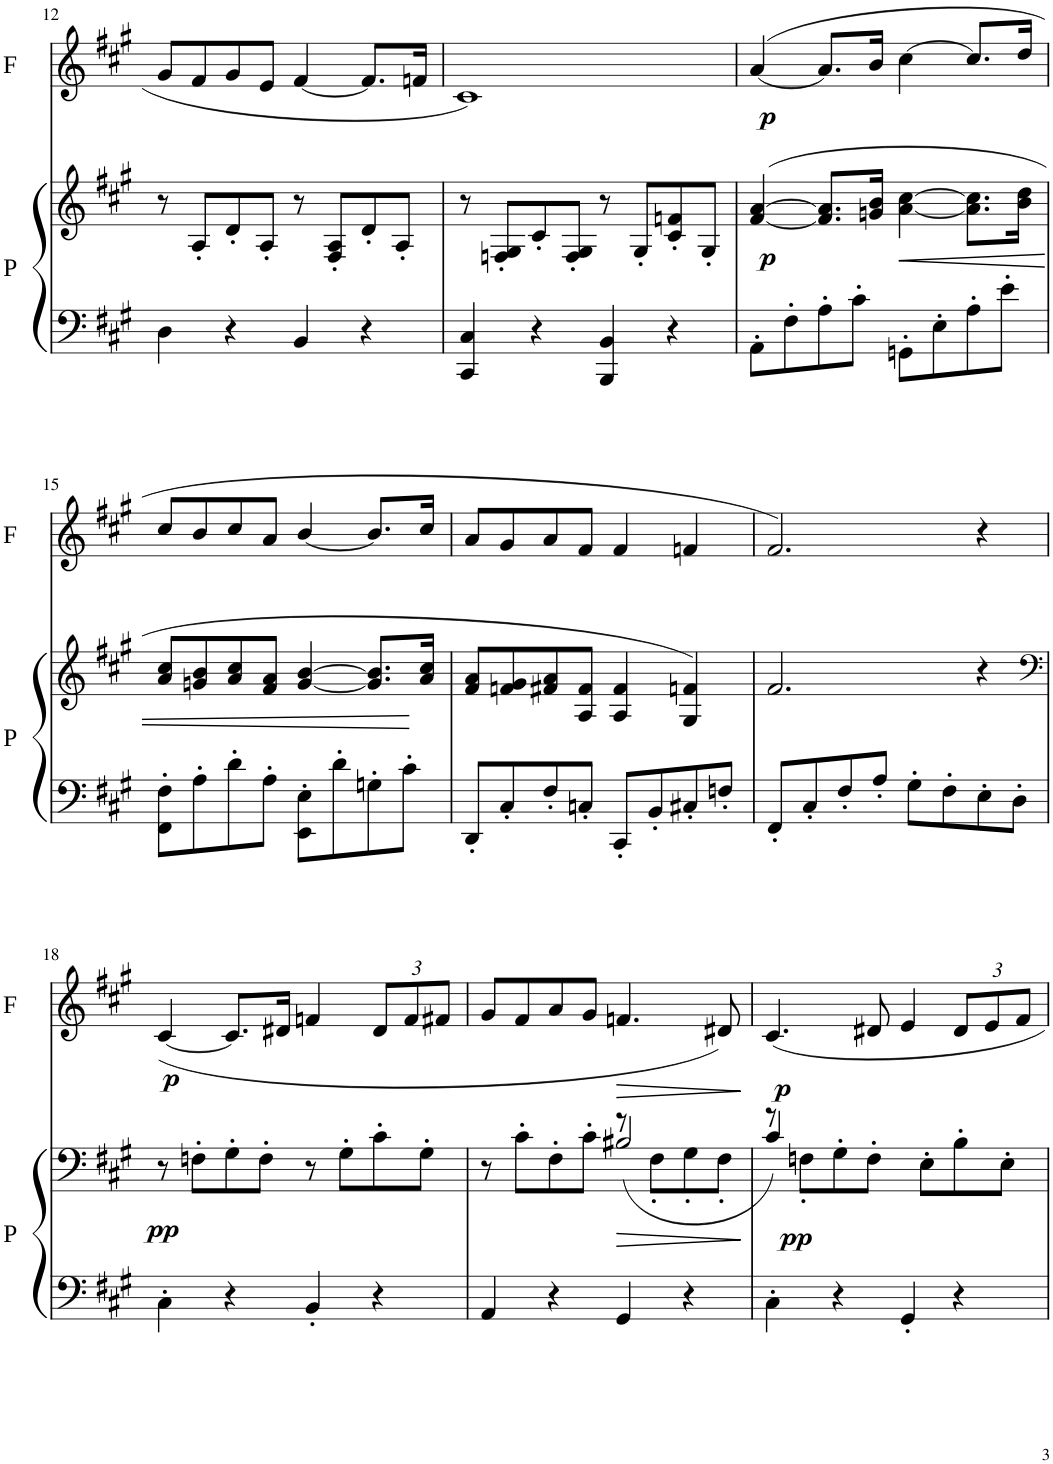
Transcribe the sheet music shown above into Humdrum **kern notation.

**kern	**kern	**dynam	**kern	**dynam
*part2	*part2	*part2	*part1	*part1
*staff3	*staff2	*staff2/3	*staff1	*staff1
*I"Piano	*	*	*I"Flute	*
*I'P	*	*	*I'F	*
!!LO:PB:g=z
*clefF4	*clefG2	*	*clefG2	*
*k[f#c#g#]	*k[f#c#g#]	*	*k[f#c#g#]	*
*M4/4	*M4/4	*	*M4/4	*
=12	=12	=12	=12	=12
4D\	8r	.	8g#/L	.
.	8A'/L	.	8f#/	.
4r	8d'/	.	8g#/	.
.	8A'/J	.	8e/J	.
4BB/	8r	.	[4f#/	.
.	8F#/' 8A/'L	.	.	.
4r	8d'/	.	8.f#/L]	.
.	8A'/J	.	.	.
.	.	.	16fn/Jk	.
=13	=13	=13	=13	=13
4CC#/ 4C#/	8r	.	1c#	.
.	8Fn/' 8G#/'L	.	.	.
4r	8c#'/	.	.	.
.	8F/' 8G#/'J	.	.	.
4BBB/ 4BB/	8r	.	.	.
.	8G#'/L	.	.	.
4r	8c#/' 8fn/'	.	.	.
.	8G#'/J	.	.	.
=14	=14	=14	=14	=14
!	!	!LO:DY:b	!	!LO:DY:b
8AA'\L	([4f#/ [4a/	p	([4a/	p
8F#'\	.	.	.	.
8A'\	8.f#/] 8.a/]L	.	8.a/L]	.
8c#'\J	.	.	.	.
.	16gn/ 16b/Jk	.	16b/Jk	.
!	!	!LO:HP:b	!	!
8GGn'\L	[4a\ [4cc#\	<	[4cc#\	.
8E'\	.	.	.	.
8A'\	8.a\] 8.cc#\]L	.	8.cc#/L]	.
8e'\J	.	.	.	.
.	16b\ 16dd\Jk	.	16dd/Jk	.
!!LO:LB:g=z
=15	=15	=15	=15	=15
8FF#\' 8F#\'L	8a/ 8cc#/L	.	8cc#/L	.
8A'\	8gn/ 8b/	.	8b/	.
8d'\	8a/ 8cc#/	.	8cc#/	.
8A'\J	8f#/ 8a/J	.	8a/J	.
8EE\' 8E\'L	[4g/ [4b/	.	[4b/	.
8d'\	.	.	.	.
8Gn'\	8.g/] 8.b/]L	.	8.b/L]	.
8c#'\J	.	.	.	.
.	16a/ 16cc#/Jk	[	16cc#/Jk	.
=16	=16	=16	=16	=16
8DD'/L	8f#/ 8a/L	.	8a/L	.
8C#'/	8fn/ 8g#/	.	8g#/	.
8F#'/	8f#X/ 8a/	.	8a/	.
8Cn'/J	8A/ 8f#/J	.	8f#/J	.
8CC#'/L	4A/ 4f#/	.	4f#/	.
8BB'/	.	.	.	.
8C#X'/	4G#/ 4fn/)	.	4fn/	.
8Fn'/J	.	.	.	.
=17	=17	=17	=17	=17
8FF#'/L	2.f#/	.	2.f#/)	.
8C#'/	.	.	.	.
8F#'/	.	.	.	.
8A'/J	.	.	.	.
8G#'\L	.	.	.	.
8F#'\	.	.	.	.
8E'\	4r	.	4r	.
8D'\J	.	.	.	.
!!LO:LB:g=z
=18	=18	=18	=18	=18
*	*clefF4	*	*	*
!	!	!LO:DY:b	!	!LO:DY:b
4C#'\	8r	pp	([4c#/	p
.	8Fn'\L	.	.	.
4r	8G#'\	.	8.c#/L]	.
.	8F'\J	.	.	.
.	.	.	16d#X/Jk	.
4BB'/	8r	.	4fn/	.
.	8G#'\L	.	.	.
*	*	*	*Xbrackettup	*
4r	8c#'\	.	12d#/L	.
.	.	.	12f/	.
.	8G#'\J	.	.	.
.	.	.	12f#X/J	.
=19	=19	=19	=19	=19
*	*^	*	*	*
4AA/	8r	2ryy	.	8g#/L	.
.	8c#'\L	.	.	8f#/	.
4r	8F#'\	.	.	8a/	.
.	8c#'\J	.	.	8g#/J	.
!	!	!	!LO:HP:b	!	!LO:HP:b
4GG#/	8r	(2B#X/	>	4.fn/	>
.	8F#'\L	.	.	.	.
4r	8G#'\	.	.	.	.
.	8F#'\J	.	.	8d#X/)	.
*	*v	*v	*	*	*
.	.	]	.	]
=20	=20	=20	=20	=20
*	*^	*	*	*
!	!	!	!LO:DY:b	!	!LO:DY:b
4C#'\	8r	4c#/)	pp	4.c#/	p
.	8Fn'\L	.	.	.	.
4r	8G#'\	4ryy	.	.	.
.	8F'\J	.	.	8d#X/	.
4GG#'/	8ryy	2ryy	.	4e/	.
.	8E'\L	.	.	.	.
4r	8B'\	.	.	12d#/L	.
.	.	.	.	12e/	.
.	8E'\J	.	.	.	.
.	.	.	.	12f#/J	.
*	*v	*v	*	*	*
=	=	=	=	=
*-	*-	*-	*-	*-
